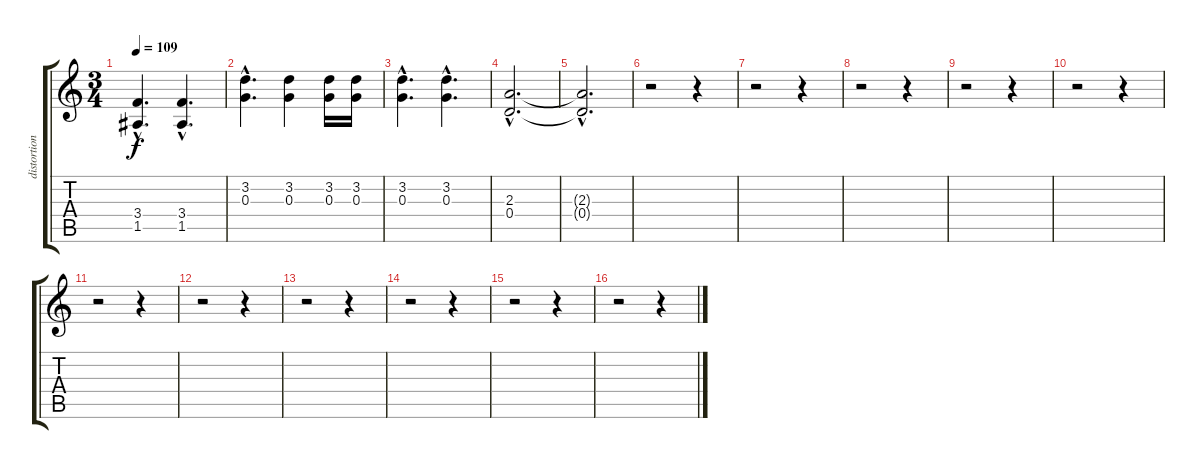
\track ("distortion" "distortion") {instrument distortionguitar}
\staff {score tabs}
\tuning (E4 B3 G3 D3 A2 E2) {hide}
\ts (3 4)
\tempo 109
\clef g2
\ks c
(3.4{hac} 1.5{hac}).4{d dy f} (3.4{hac} 1.5{hac}).4{d} |
(3.2{hac} 0.3{hac}).4{d} (3.2 0.3).4 (3.2 0.3).16 (3.2 0.3).16 |
(3.2{hac} 0.3{hac}).4{d} (3.2{hac} 0.3{hac}).4{d} |
(2.3{hac} 0.4{hac}).2{d} |
(2.3{hac t} 0.4{hac t}).2{d} |
r.2 r.4 |
r.2 r.4 |
r.2 r.4 |
r.2 r.4 |
r.2 r.4 |
r.2 r.4 |
r.2 r.4 |
r.2 r.4 |
r.2 r.4 |
r.2 r.4 |
r.2 r.4
